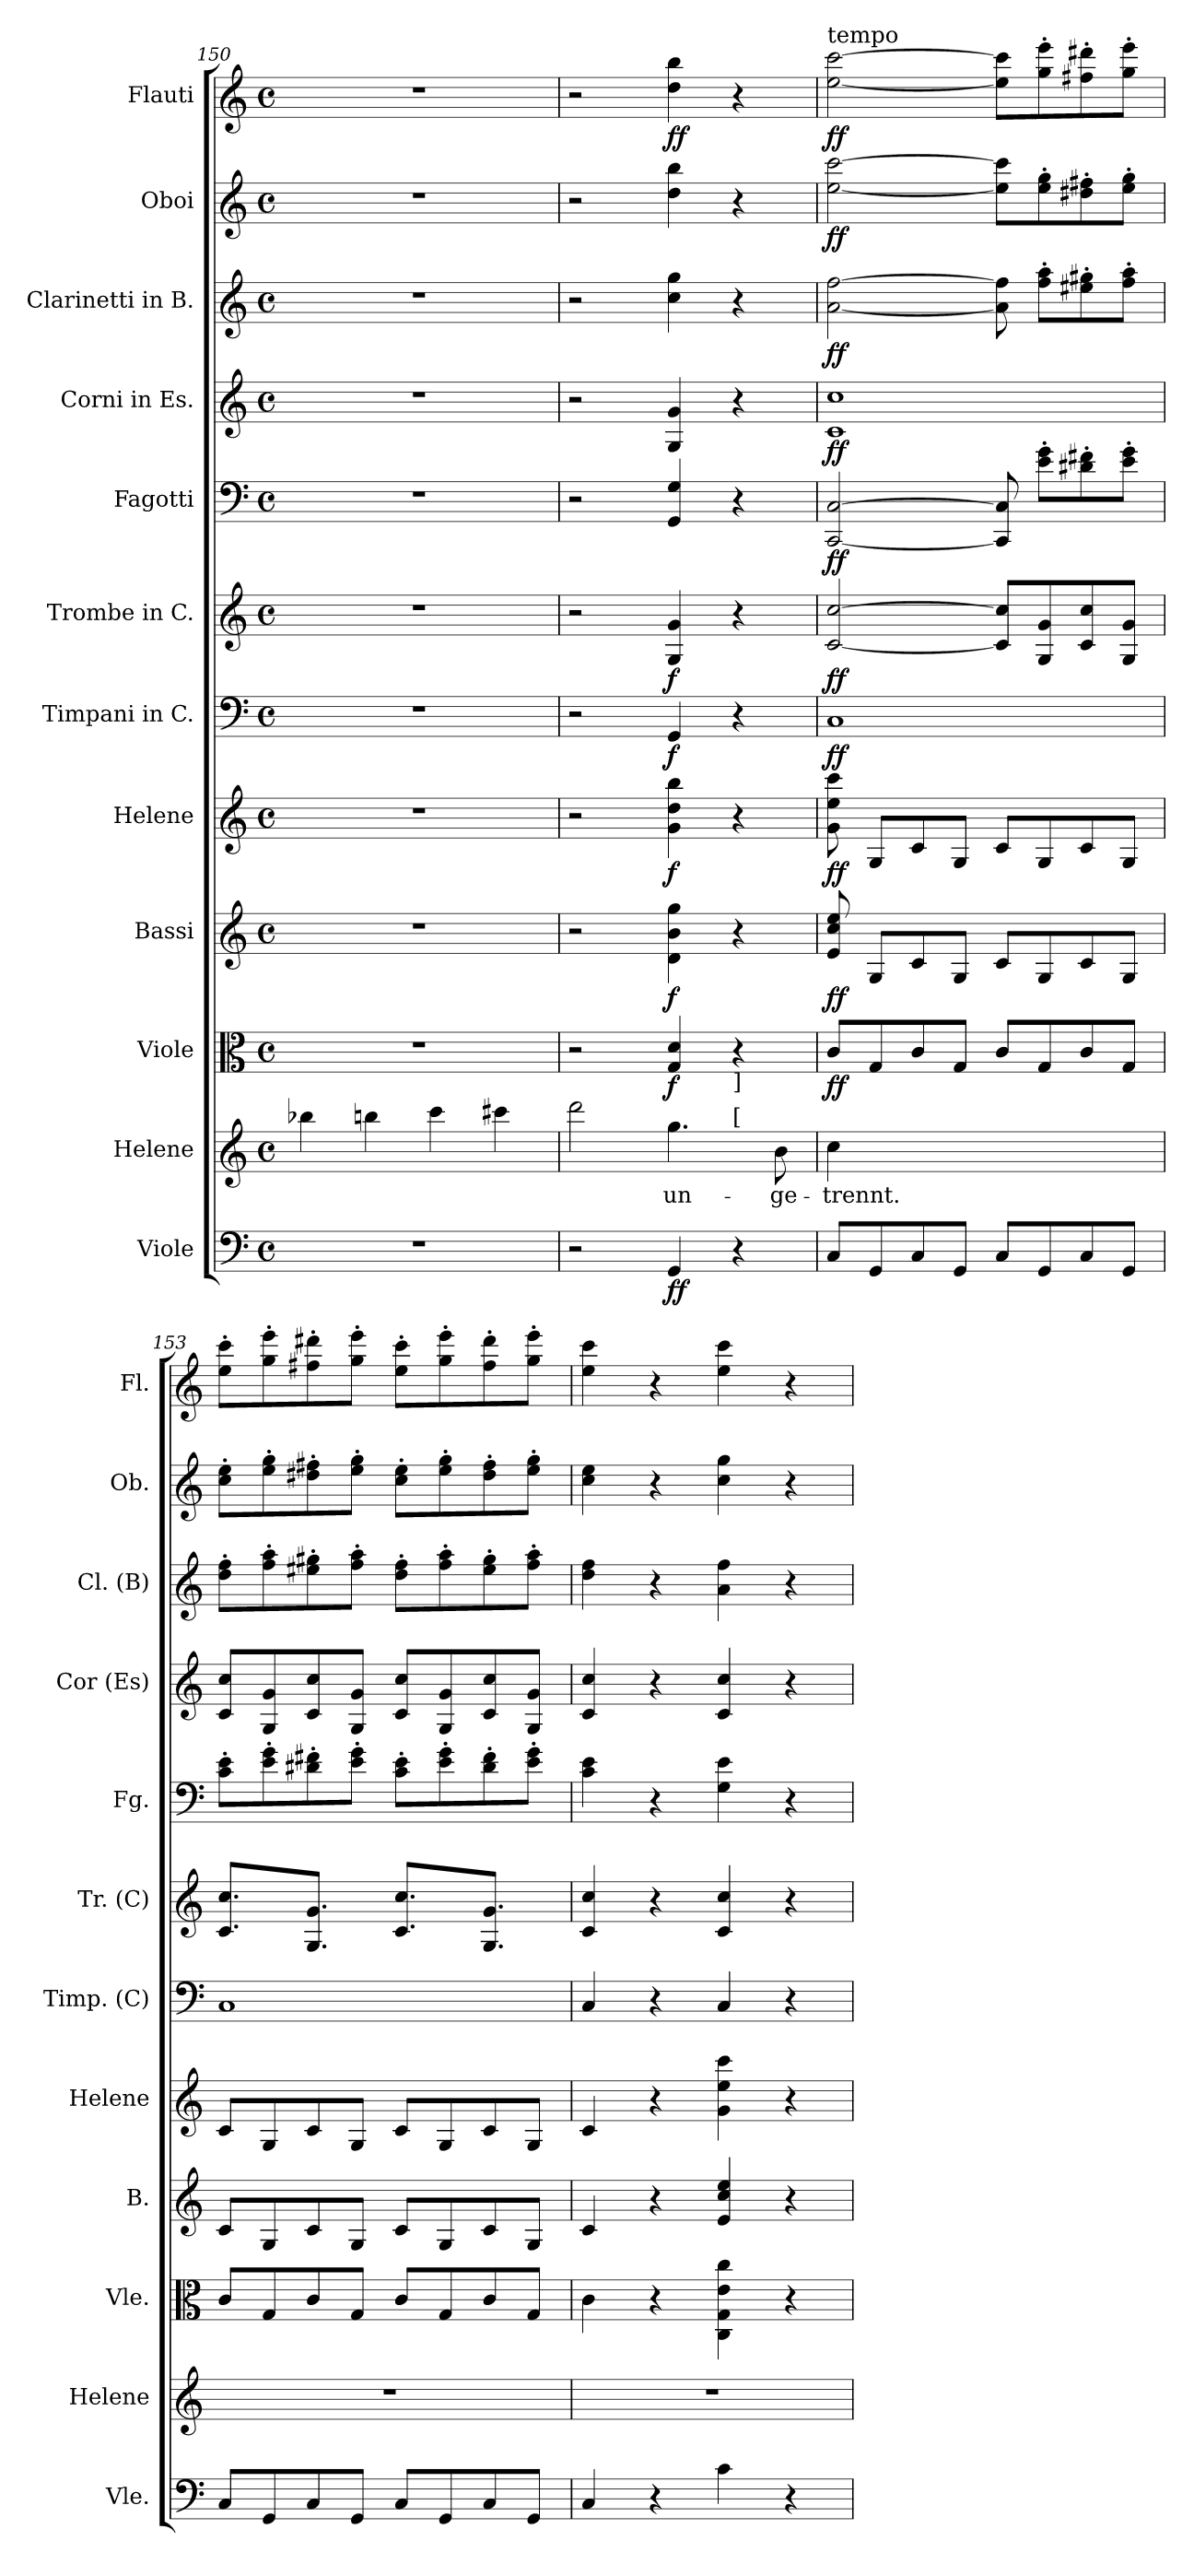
**kern	**dynam	**kern	**text	**kern	**dynam	**kern	**dynam	**kern	**dynam	**kern	**dynam	**kern	**dynam	**kern	**dynam	**kern	**dynam	**kern	**dynam	**kern	**dynam	**kern	**dynam
*part12	*part12	*part11	*part11	*part10	*part10	*part9	*part9	*part8	*part8	*part7	*part7	*part6	*part6	*part5	*part5	*part4	*part4	*part3	*part3	*part2	*part2	*part1	*part1
*staff12	*staff12	*staff11	*staff11	*staff10	*staff10	*staff9	*staff9	*staff8	*staff8	*staff7	*staff7	*staff6	*staff6	*staff5	*staff5	*staff4	*staff4	*staff3	*staff3	*staff2	*staff2	*staff1	*staff1
*I"Viole	*	*I"Helene	*	*I"Viole	*	*I"Bassi	*	*I"Helene	*	*I"Timpani in C.	*	*I"Trombe in C.	*	*I"Fagotti	*	*I"Corni in Es.	*	*I"Clarinetti in B.	*	*I"Oboi	*	*I"Flauti	*
*I'Vle.	*	*I'Helene	*	*I'Vle.	*	*I'B.	*	*I'Helene	*	*I'Timp. (C)	*	*I'Tr. (C)	*	*I'Fg.	*	*I'Cor (Es)	*	*I'Cl. (B)	*	*I'Ob.	*	*I'Fl.	*
*clefF4	*	*clefG2	*	*clefC3	*	*clefG2	*	*clefG2	*	*clefF4	*	*clefG2	*	*clefF4	*	*clefG2	*	*clefG2	*	*clefG2	*	*clefG2	*
*	*	*	*	*	*	*	*	*	*	*	*	*	*	*	*	*ITrd4c7	*	*ITrd1c2	*	*	*	*	*
*M4/4	*	*M4/4	*	*M4/4	*	*M4/4	*	*M4/4	*	*M4/4	*	*M4/4	*	*M4/4	*	*M4/4	*	*M4/4	*	*M4/4	*	*M4/4	*
*met(c)	*	*met(c)	*	*met(c)	*	*met(c)	*	*met(c)	*	*met(c)	*	*met(c)	*	*met(c)	*	*met(c)	*	*met(c)	*	*met(c)	*	*met(c)	*
=150	=150	=150	=150	=150	=150	=150	=150	=150	=150	=150	=150	=150	=150	=150	=150	=150	=150	=150	=150	=150	=150	=150	=150
1r	.	4bb-\	.	1r	.	1r	.	1r	.	1r	.	1r	.	1r	.	1r	.	1r	.	1r	.	1r	.
.	.	4bbn\	.	.	.	.	.	.	.	.	.	.	.	.	.	.	.	.	.	.	.	.	.
.	.	4ccc\	.	.	.	.	.	.	.	.	.	.	.	.	.	.	.	.	.	.	.	.	.
.	.	4ccc#\	.	.	.	.	.	.	.	.	.	.	.	.	.	.	.	.	.	.	.	.	.
=151	=151	=151	=151	=151	=151	=151	=151	=151	=151	=151	=151	=151	=151	=151	=151	=151	=151	=151	=151	=151	=151	=151	=151
*	*	*^	*	*	*	*	*	*	*	*	*	*	*	*	*	*	*	*	*	*	*	*	*
2r	.	2ddd\	2.ryy	.	2r	.	2r	.	2r	.	2r	.	2r	.	2r	.	2r	.	2r	.	2r	.	2r	.
!	!LO:DY:b	!	!	!	!	!LO:DY:b	!	!LO:DY:b	!	!LO:DY:b	!	!LO:DY:b	!	!LO:DY:b	!	!	!	!	!	!	!	!	!	!LO:DY:b
4GG/	ff	4.gg\	.	un-	4G/ 4d/	f	4d\ 4b\ 4gg\	f	4g\ 4dd\ 4bb\	f	4GG/	f	4G/ 4g/	f	4GG/ 4G/	.	4C/ 4c/	.	4b\ 4ff\	.	4dd\ 4bb\	.	4dd\ 4bb\	ff
!	!	!	!	!	!LO:TX:b:t=]	!	!	!	!	!	!	!	!	!	!	!	!	!	!	!	!	!	!	!
!	!	!	!LO:TX:a:t=[	!	!	!	!	!	!	!	!	!	!	!	!	!	!	!	!	!	!	!	!	!
4r	.	.	4ryy	.	4r	.	4r	.	4r	.	4r	.	4r	.	4r	.	4r	.	4r	.	4r	.	4r	.
.	.	8b\	.	ge-	.	.	.	.	.	.	.	.	.	.	.	.	.	.	.	.	.	.	.	.
=152	=152	=152	=152	=152	=152	=152	=152	=152	=152	=152	=152	=152	=152	=152	=152	=152	=152	=152	=152	=152	=152	=152	=152	=152
!	!	!	!	!	!	!	!	!	!	!	!	!	!	!	!	!	!	!	!	!	!	!	!LO:TX:a:t=tempo	!
!	!	!	!	!	!	!LO:DY:b	!	!LO:DY:b	!	!LO:DY:b	!	!LO:DY:b	!	!LO:DY:b	!	!LO:DY:b	!	!LO:DY:b	!	!LO:DY:b	!	!LO:DY:b	!	!LO:DY:b
*	*	*v	*v	*	*	*	*	*	*	*	*	*	*	*	*	*	*	*	*	*	*	*	*	*
8C/L	.	4cc\	trennt.	8c/L	ff	8e/ 8cc/ 8ee/	ff	8g\ 8ee\ 8ccc\	ff	1C	ff	[2c/ [2cc/	ff	[2CC/ [2C/	ff	1F 1f	ff	[2g\ [2ee\	ff	[2ee\ [2ccc\	ff	[2ee\ [2ccc\	ff
8GG/	.	.	.	8G/	.	8G/L	.	8G/L	.	.	.	.	.	.	.	.	.	.	.	.	.	.	.
8C/	.	2.ryy	.	8c/	.	8c/	.	8c/	.	.	.	.	.	.	.	.	.	.	.	.	.	.	.
8GG/J	.	.	.	8G/J	.	8G/J	.	8G/J	.	.	.	.	.	.	.	.	.	.	.	.	.	.	.
8C/L	.	.	.	8c/L	.	8c/L	.	8c/L	.	.	.	8c]/ 8cc]/L	.	8CC]/ 8C]/	.	.	.	8g]\ 8ee]\	.	8ee]\ 8ccc]\L	.	8ee]\ 8ccc]\L	.
8GG/	.	.	.	8G/	.	8G/	.	8G/	.	.	.	8G/ 8g/	.	8e'>\ 8g'>\L	.	.	.	8ee'>\ 8gg'>\L	.	8ee'>\ 8gg'>\	.	8gg'>\ 8eee'>\	.
8C/	.	.	.	8c/	.	8c/	.	8c/	.	.	.	8c/ 8cc/	.	8d#'>\ 8f#'>\	.	.	.	8dd#'>\ 8ff#'>\	.	8dd#'>\ 8ff#'>\	.	8ff#'>\ 8ddd#'>\	.
8GG/J	.	.	.	8G/J	.	8G/J	.	8G/J	.	.	.	8G/ 8g/J	.	8e'>\ 8g'>\J	.	.	.	8ee'>\ 8gg'>\J	.	8ee'>\ 8gg'>\J	.	8gg'>\ 8eee'>\J	.
!!LO:PB:g=z
=153	=153	=153	=153	=153	=153	=153	=153	=153	=153	=153	=153	=153	=153	=153	=153	=153	=153	=153	=153	=153	=153	=153	=153
*	*	*	*	*	*	*	*	*	*	*	*	*Xtuplet	*	*	*	*	*	*	*	*	*	*	*
8C/L	.	1r	.	8c/L	.	8c/L	.	8c/L	.	1C	.	6.c/ 6.cc/L	.	8c'>\ 8e'>\L	.	8F/ 8f/L	.	8cc'>\ 8ee'>\L	.	8cc'>\ 8ee'>\L	.	8ee'>\ 8ccc'>\L	.
8GG/	.	.	.	8G/	.	8G/	.	8G/	.	.	.	.	.	8e'>\ 8g'>\	.	8C/ 8c/	.	8ee'>\ 8gg'>\	.	8ee'>\ 8gg'>\	.	8gg'>\ 8eee'>\	.
8C/	.	.	.	8c/	.	8c/	.	8c/	.	.	.	6.G/ 6.g/J	.	8d#'>\ 8f#'>\	.	8F/ 8f/	.	8dd#'>\ 8ff#'>\	.	8dd#'>\ 8ff#'>\	.	8ff#'>\ 8ddd#'>\	.
8GG/J	.	.	.	8G/J	.	8G/J	.	8G/J	.	.	.	.	.	8e'>\ 8g'>\J	.	8C/ 8c/J	.	8ee'>\ 8gg'>\J	.	8ee'>\ 8gg'>\J	.	8gg'>\ 8eee'>\J	.
8C/L	.	.	.	8c/L	.	8c/L	.	8c/L	.	.	.	6.c/ 6.cc/L	.	8c'>\ 8e'>\L	.	8F/ 8f/L	.	8cc'>\ 8ee'>\L	.	8cc'>\ 8ee'>\L	.	8ee'>\ 8ccc'>\L	.
8GG/	.	.	.	8G/	.	8G/	.	8G/	.	.	.	.	.	8e'>\ 8g'>\	.	8C/ 8c/	.	8ee'>\ 8gg'>\	.	8ee'>\ 8gg'>\	.	8gg'>\ 8eee'>\	.
8C/	.	.	.	8c/	.	8c/	.	8c/	.	.	.	6.G/ 6.g/J	.	8d#'>\ 8f#'>\	.	8F/ 8f/	.	8dd#'>\ 8ff#'>\	.	8dd#'>\ 8ff#'>\	.	8ff#'>\ 8ddd#'>\	.
8GG/J	.	.	.	8G/J	.	8G/J	.	8G/J	.	.	.	.	.	8e'>\ 8g'>\J	.	8C/ 8c/J	.	8ee'>\ 8gg'>\J	.	8ee'>\ 8gg'>\J	.	8gg'>\ 8eee'>\J	.
=154	=154	=154	=154	=154	=154	=154	=154	=154	=154	=154	=154	=154	=154	=154	=154	=154	=154	=154	=154	=154	=154	=154	=154
4C/	.	1r	.	4c\	.	4c/	.	4c/	.	4C/	.	4c/ 4cc/	.	4c\ 4e\	.	4F/ 4f/	.	4cc\ 4ee\	.	4cc\ 4ee\	.	4ee\ 4ccc\	.
4r	.	.	.	4r	.	4r	.	4r	.	4r	.	4r	.	4r	.	4r	.	4r	.	4r	.	4r	.
4c\	.	.	.	4C\ 4G\ 4e\ 4cc\	.	4e/ 4cc/ 4ee/	.	4g\ 4ee\ 4ccc\	.	4C/	.	4c/ 4cc/	.	4G\ 4e\	.	4F/ 4f/	.	4g\ 4ee\	.	4cc\ 4gg\	.	4ee\ 4ccc\	.
4r	.	.	.	4r	.	4r	.	4r	.	4r	.	4r	.	4r	.	4r	.	4r	.	4r	.	4r	.
=	=	=	=	=	=	=	=	=	=	=	=	=	=	=	=	=	=	=	=	=	=	=	=
*-	*-	*-	*-	*-	*-	*-	*-	*-	*-	*-	*-	*-	*-	*-	*-	*-	*-	*-	*-	*-	*-	*-	*-
